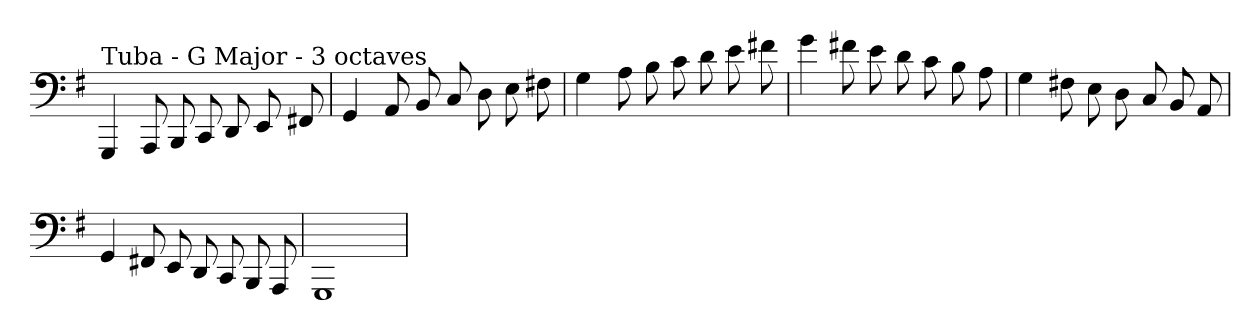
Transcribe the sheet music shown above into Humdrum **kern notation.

**kern
*part1
*staff1
*clefF4
*k[f#]
*G:
=
!LO:TX:a:t=Tuba - G Major - 3 octaves
4GGG
8AAA
8BBB
8CC
8DD
8EE
8FF#X
=
4GG
8AA
8BB
8C
8D
8E
8F#X
=
4G
8A
8B
8c
8d
8e
8f#X
=
4g
8f#X
8e
8d
8c
8B
8A
=
4G
8F#X
8E
8D
8C
8BB
8AA
=
4GG
8FF#X
8EE
8DD
8CC
8BBB
8AAA
=
1GGG
=
*-
